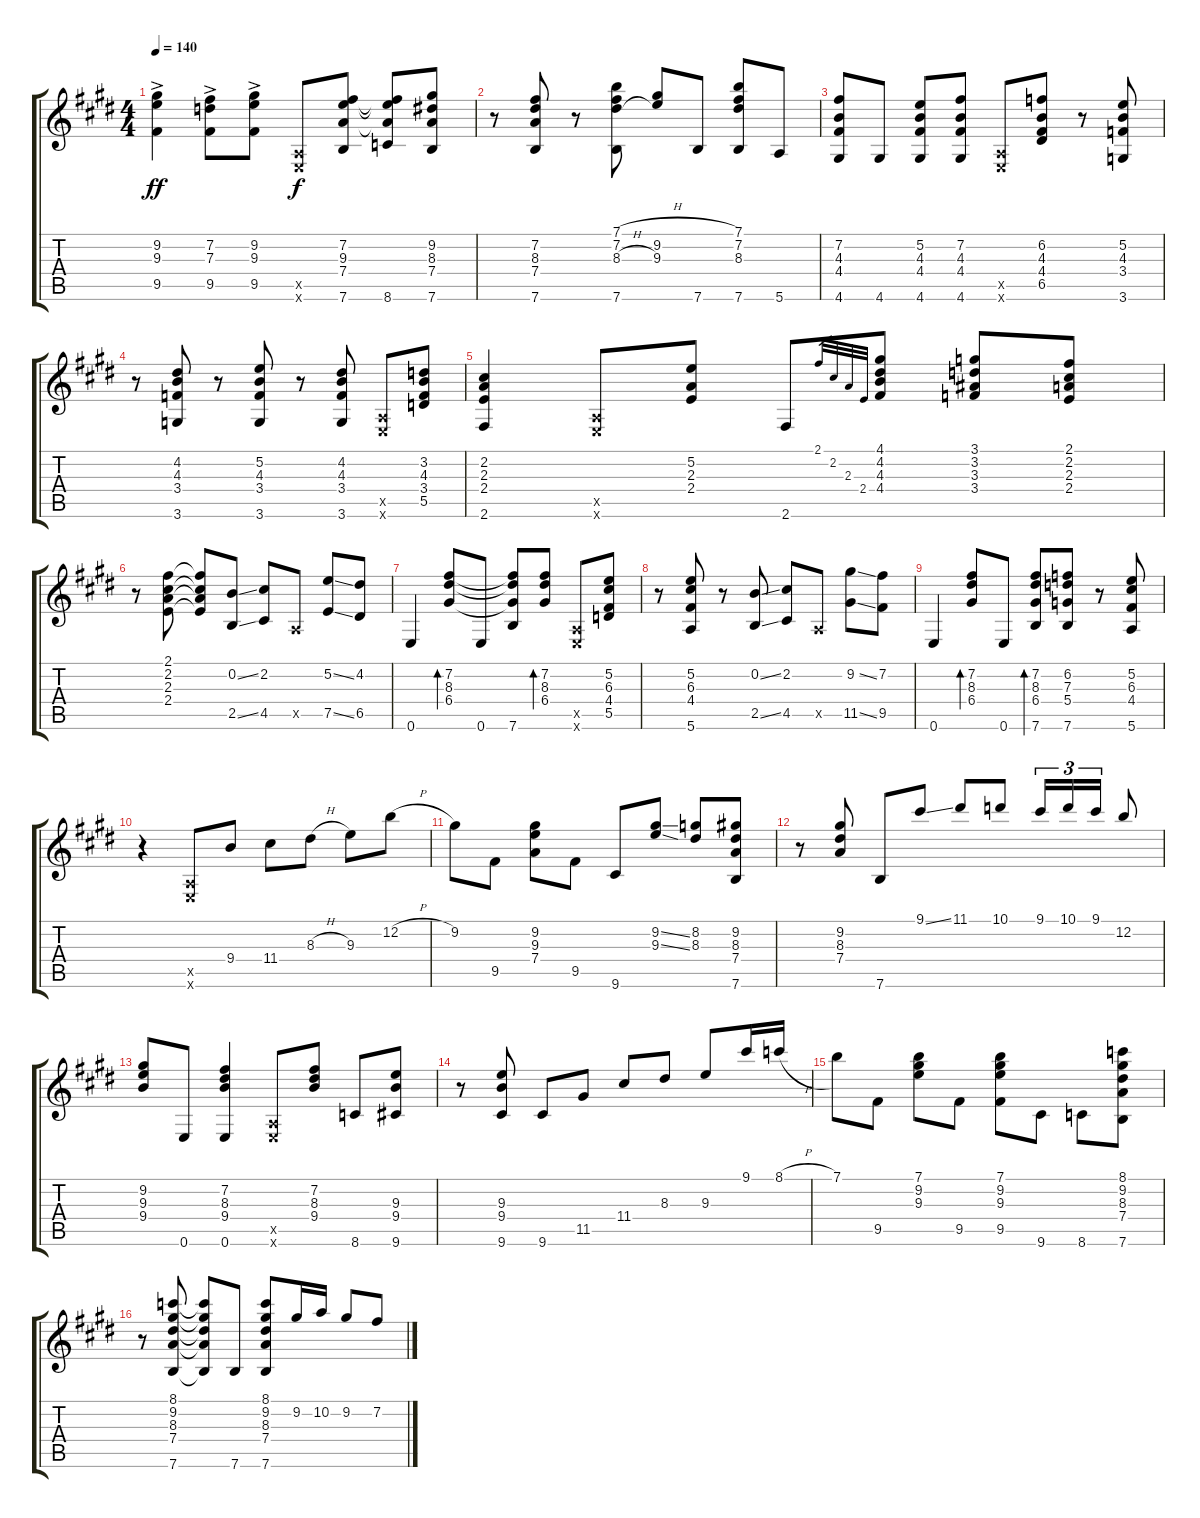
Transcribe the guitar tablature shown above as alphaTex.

\track "" {instrument acousticguitarsteel}
\staff {score tabs}
\tuning (E4 B3 G3 D3 A2 E2) {hide}
\ts (4 4)
\tempo 140
\clef g2
\ks e
(9.2{ac} 9.3 9.5).4{dy ff} (7.2{ac} 7.3 9.5).8 (9.2{ac} 9.3 9.5).8 (0.5{x} 0.6{x}).8{dy f} (7.2 9.3 7.4 7.6).8 (7.2{t} 9.3{t} 7.4{t} 8.6).8 (9.2 8.3 7.4 7.6).8 |
r.8 (7.2 8.3 7.4 7.6).8 r.8 (7.1{h} 7.2 8.3{h} 7.6).8 (9.2 9.3).8 7.6.8 (7.1 7.2 8.3 7.6).8 5.6.8 |
(7.2 4.3 4.4 4.6).8 4.6.8 (5.2 4.3 4.4 4.6).8 (7.2 4.3 4.4 4.6).8 (0.5{x} 0.6{x}).8 (6.2 4.3 4.4 6.5).8 r.8 (5.2 4.3 3.4 3.6).8 |
r.8 (4.2 4.3 3.4 3.6).8 r.8 (5.2 4.3 3.4 3.6).8 r.8 (4.2 4.3 3.4 3.6).8 (0.5{x} 0.6{x}).8 (3.2 4.3 3.4 5.5).8 |
(2.2 2.3 2.4 2.6).4{beam Up} (0.5{x} 0.6{x}).8 (5.2 2.3 2.4).8 2.6.8 2.1.32{gr} 2.2.32{gr} 2.3.32{gr} 2.4.32{gr} (4.1 4.2 4.3 4.4).8 (3.1 3.2 3.3 3.4).8{beam Up} (2.1 2.2 2.3 2.4).8{beam Up} |
r.8 (2.1 2.2 2.3 2.4).8 (2.1{t} 2.2{t} 2.3{t} 2.4{t}).8 (0.2{ss} 2.5{ss}).8 (2.2 4.5).8 0.5{x}.8 (5.2{ss} 7.5{ss}).8 (4.2 6.5).8 |
0.6.4 (7.2 8.3 6.4).8{bd 60} 0.6.8 (7.2{t} 8.3{t} 6.4{t} 7.6).8 (7.2 8.3 6.4).8{bd 60} (0.5{x} 0.6{x}).8 (5.2 6.3 4.4 5.5).8 |
r.8 (5.2 6.3 4.4 5.6).8 r.8 (0.2{ss} 2.5{ss}).8 (2.2 4.5).8 0.5{x}.8 (9.2{ss} 11.5{ss}).8 (7.2 9.5).8 |
0.6.4 (7.2 8.3 6.4).8{bd 60} 0.6.8 (7.2 8.3 6.4 7.6).8{bd 60} (6.2 7.3 5.4 7.6).8 r.8 (5.2 6.3 4.4 5.6).8 |
r.4 (0.5{x} 0.6{x}).8 9.4.8 11.4.8 8.3{h}.8 9.3.8 12.2{h}.8 |
9.2.8 9.5.8 (9.2 9.3 7.4).8 9.5.8 9.6.8 (9.2{ss} 9.3{ss}).8 (8.2 8.3).8 (9.2 8.3 7.4 7.6).8 |
r.8 (9.2 8.3 7.4).8{beam Up} 7.6.8{beam Up} 9.1{ss}.8{beam Up beam split} 11.1.8{beam Up} 10.1.8{beam Up} 9.1.16{tu (3 2) beam Up} 10.1.16{tu (3 2) beam Up} 9.1.16{tu (3 2) beam Up} 12.2.8{beam Up} |
(9.2 9.3 9.4).8 0.6.8 (7.2 8.3 9.4 0.6).4 (0.5{x} 0.6{x}).8 (7.2 8.3 9.4).8 8.6.8 (9.3 9.4 9.6).8 |
r.8 (9.3 9.4 9.6).8 9.6.8 11.5.8 11.4.8{beam Up} 8.3.8{beam Up} 9.3.8{beam Up} 9.1.16{beam Up} 8.1{h}.16{beam Up} |
7.1.8 9.5.8 (7.1 9.2 9.3).8 9.5.8 (7.1 9.2 9.3 9.5).8 9.6.8 8.6.8 (8.1 9.2 8.3 7.4 7.6).8 |
r.8 (8.1 9.2 8.3 7.4 7.6).8{beam Up} (8.1{t} 9.2{t} 8.3{t} 7.4{t} 7.6{t}).8{beam Up} 7.6.8{beam Up} (8.1 9.2 8.3 7.4 7.6).8{beam Up} 9.2.16{beam Up} 10.2.16{beam Up} 9.2.8{beam Up beam merge} 7.2.8{beam Up}
